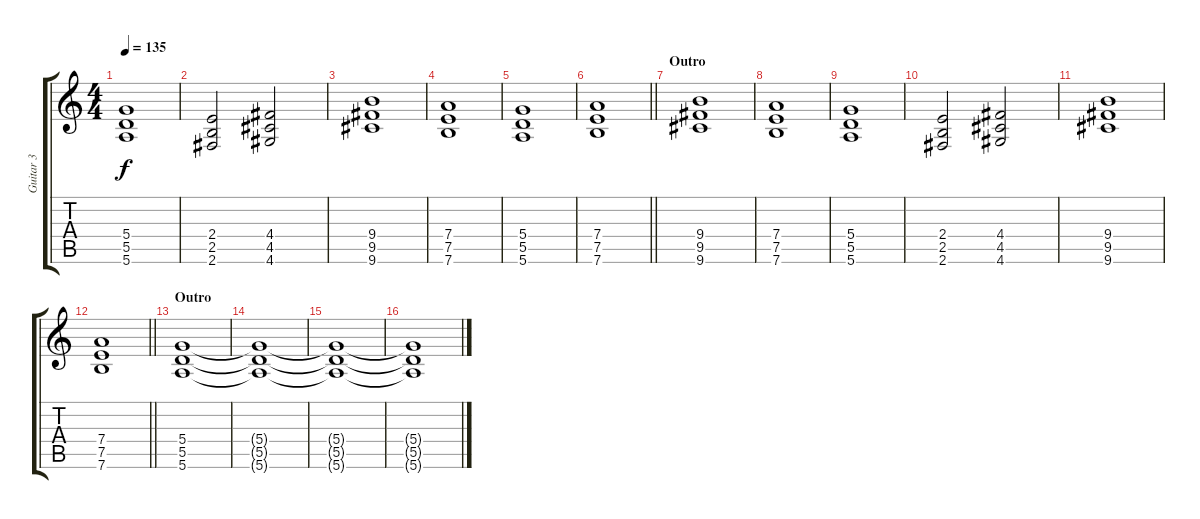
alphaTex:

\track ("Guitar 3" "Guitar 3") {instrument distortionguitar}
\staff {score tabs}
\tuning (E4 B3 G3 D3 A2 E2) {hide}
\ts (4 4)
\tempo 135
\clef g2
\ks c
(5.4 5.5 5.6).1{dy f} |
(2.4 2.5 2.6).2 (4.4 4.5 4.6).2 |
(9.4 9.5 9.6).1 |
(7.4 7.5 7.6).1 |
(5.4 5.5 5.6).1 |
\barLineRight lightlight
(7.4 7.5 7.6).1 |
\section ("" "Outro")
(9.4 9.5 9.6).1 |
(7.4 7.5 7.6).1 |
(5.4 5.5 5.6).1 |
(2.4 2.5 2.6).2 (4.4 4.5 4.6).2 |
(9.4 9.5 9.6).1 |
\barLineRight lightlight
(7.4 7.5 7.6).1 |
\section ("" "Outro")
(5.4 5.5 5.6).1 |
(5.4{t} 5.5{t} 5.6{t}).1 |
(5.4{t} 5.5{t} 5.6{t}).1 |
(5.4{t} 5.5{t} 5.6{t}).1
